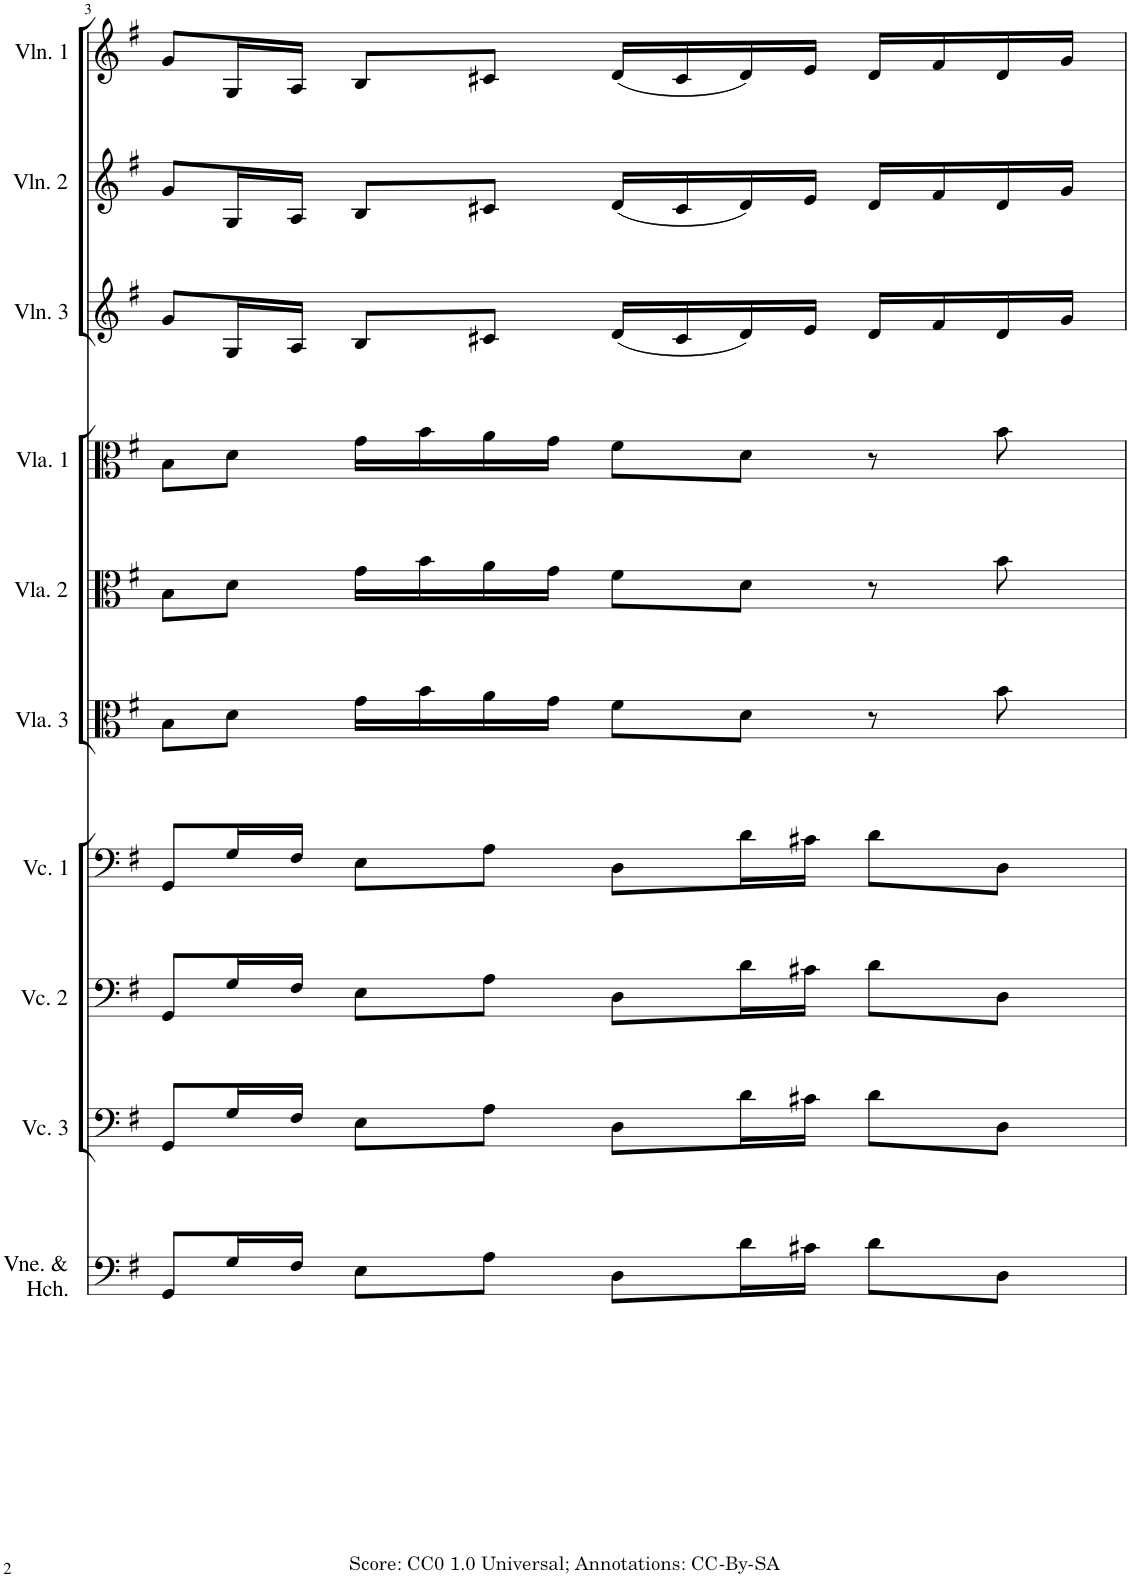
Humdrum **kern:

**kern	**kern	**kern	**kern	**kern	**kern	**kern	**kern	**kern	**kern
*part10	*part9	*part8	*part7	*part6	*part5	*part4	*part3	*part2	*part1
*staff10	*staff9	*staff8	*staff7	*staff6	*staff5	*staff4	*staff3	*staff2	*staff1
*I"Violone &amp; Harpsichord	*I"Violoncello 3	*I"Violoncello 2	*I"Violoncello 1	*I"Viola 3	*I"Viola 2	*I"Viola 1	*I"Violin 3	*I"Violin 2	*I"Violin 1
*I'Vne. &amp; Hch.	*I'Vc. 3	*I'Vc. 2	*I'Vc. 1	*I'Vla. 3	*I'Vla. 2	*I'Vla. 1	*I'Vln. 3	*I'Vln. 2	*I'Vln. 1
!!LO:PB:g=z
*clefF4	*clefF4	*clefF4	*clefF4	*clefC3	*clefC3	*clefC3	*clefG2	*clefG2	*clefG2
*k[f#]	*k[f#]	*k[f#]	*k[f#]	*k[f#]	*k[f#]	*k[f#]	*k[f#]	*k[f#]	*k[f#]
*M4/4	*M4/4	*M4/4	*M4/4	*M4/4	*M4/4	*M4/4	*M4/4	*M4/4	*M4/4
*met(c|)	*met(c|)	*met(c|)	*met(c|)	*met(c|)	*met(c|)	*met(c|)	*met(c|)	*met(c|)	*met(c|)
=3	=3	=3	=3	=3	=3	=3	=3	=3	=3
8GG/L	8GG/L	8GG/L	8GG/L	8B\L	8B\L	8B\L	8g/L	8g/L	8g/L
16G/L	16G/L	16G/L	16G/L	8d\J	8d\J	8d\J	16G/L	16G/L	16G/L
16F#/JJ	16F#/JJ	16F#/JJ	16F#/JJ	.	.	.	16A/JJ	16A/JJ	16A/JJ
8E\L	8E\L	8E\L	8E\L	16g\LL	16g\LL	16g\LL	8B/L	8B/L	8B/L
.	.	.	.	16b\	16b\	16b\	.	.	.
8A\J	8A\J	8A\J	8A\J	16a\	16a\	16a\	8c#X/J	8c#X/J	8c#X/J
.	.	.	.	16g\JJ	16g\JJ	16g\JJ	.	.	.
8D\L	8D\L	8D\L	8D\L	8f#\L	8f#\L	8f#\L	(16d/LL	(16d/LL	(16d/LL
.	.	.	.	.	.	.	16c#/	16c#/	16c#/
16d\L	16d\L	16d\L	16d\L	8d\J	8d\J	8d\J	16d/)	16d/)	16d/)
16c#X\JJ	16c#X\JJ	16c#X\JJ	16c#X\JJ	.	.	.	16e/JJ	16e/JJ	16e/JJ
8d\L	8d\L	8d\L	8d\L	8r	8r	8r	16d/LL	16d/LL	16d/LL
.	.	.	.	.	.	.	16f#/	16f#/	16f#/
8D\J	8D\J	8D\J	8D\J	8b\	8b\	8b\	16d/	16d/	16d/
.	.	.	.	.	.	.	16g/JJ	16g/JJ	16g/JJ
=	=	=	=	=	=	=	=	=	=
*-	*-	*-	*-	*-	*-	*-	*-	*-	*-
